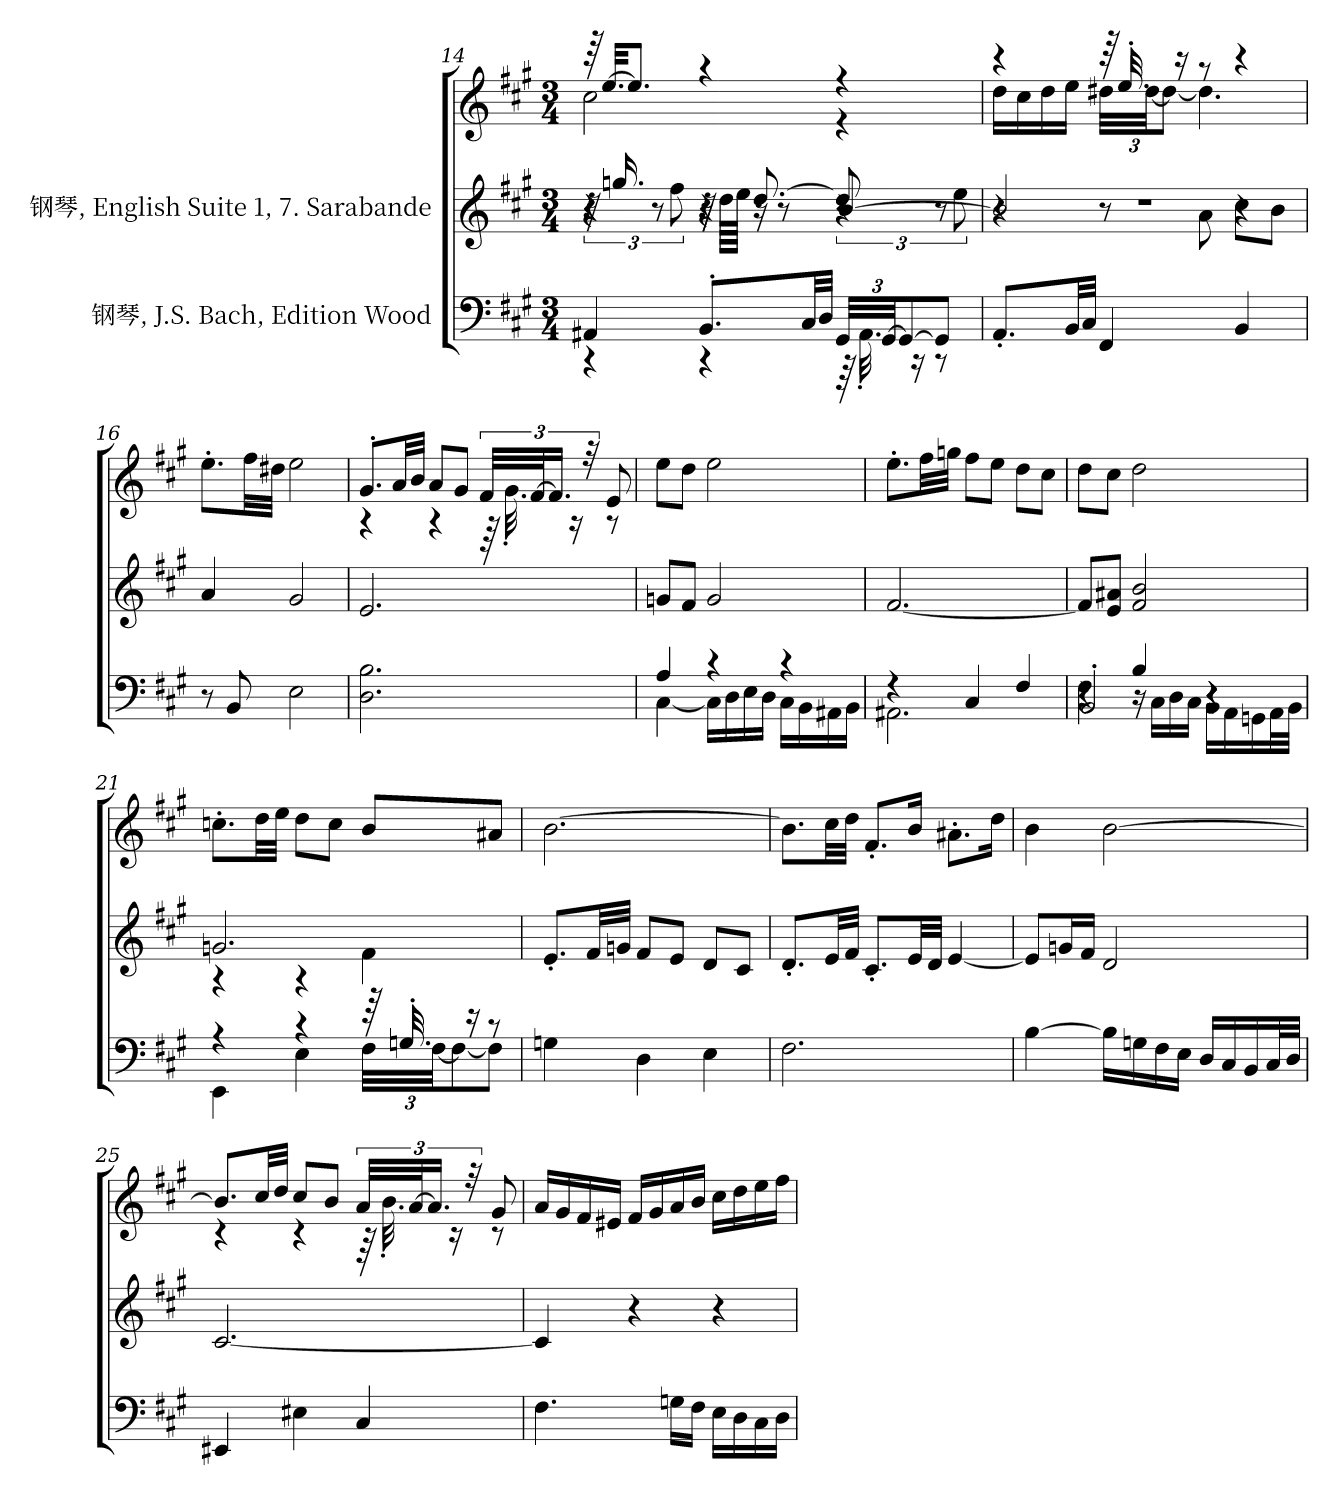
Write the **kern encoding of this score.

**kern	**kern	**kern
*part2	*part1	*part1
*staff3	*staff2	*staff1
*I"钢琴, J.S. Bach, Edition Wood	*I"钢琴, English Suite 1, 7. Sarabande	*
!!LO:LB:g=z
*clefF4	*clefG2	*clefG2
*k[f#c#g#]	*k[f#c#g#]	*k[f#c#g#]
*M3/4	*M3/4	*M3/4
=14	=14	=14
*^	*^	*^
*	*	*	*^	*	*
4AA#X/	4r	32r	6r	4r	64r	2cc#\
.	.	.	.	.	[32.ee/KKL	.
.	.	16.ggn/	.	.	.	.
.	.	.	.	.	8.ee/J]	.
.	.	8r	.	.	.	.
.	.	.	12ff#\	.	.	.
8.BB'/L	4r	16r	32r	4r	4r	.
.	.	.	64dd\LLLL	.	.	.
.	.	.	64ee\JJJJ	.	.	.
.	.	[8.dd/	16r	.	.	.
.	.	.	8r	.	.	.
32C#/LL	.	.	.	.	.	.
32D/JJJ	.	.	.	.	.	.
*Xbrackettup	*	*	*	*	*	*
48GG#/LLL	64r	8dd/]	6r	[4b/	4r	4r
.	32.AA#'\	.	.	.	.	.
[48GG#/JJ	.	.	.	.	.	.
12GG#/_	.	.	.	.	.	.
.	16r	.	.	.	.	.
8GG#/J]	8r	8r	.	.	.	.
.	.	.	12ee\	.	.	.
*v	*v	*	*	*	*	*
=15	=15	=15	=15	=15	=15
8.AA'/L	2.r	4r	2b/]	4r	16dd\LL
.	.	.	.	.	16cc#\
.	.	.	.	.	16dd\
32BB/LL	.	.	.	.	16ee\JJ
32C#/JJJ	.	.	.	.	.
*	*	*	*	*	*Xbrackettup
4FF#/	.	8r	.	64r	48dd#X\LLL
.	.	.	.	32.ee'/	.
.	.	.	.	.	[48dd#\JJ
.	.	.	.	.	12dd#\J_
.	.	.	.	16r	.
.	.	8a\	.	8r	4.dd#\]
4BB/	.	8cc#\L	4r	4r	.
.	.	8b\J	.	.	.
*	*v	*v	*v	*	*
*	*	*v	*v
!!LO:LB:g=z
=16	=16	=16
8r	4a/	8.ee'\L
8BB/	.	.
.	.	32ff#\LL
.	.	32dd#X\JJJ
2E\	2g#/	2ee\
=17	=17	=17
*	*	*^
2.D\ 2.B\	2.e/	8.g#'/L	4r
.	.	32a/LL	.
.	.	32b/JJJ	.
.	.	8a/L	4r
.	.	8g#/J	.
*	*	*brackettup	*
.	.	48f#/LLL	64r
.	.	.	32.g#'\
.	.	[48f#/J	.
.	.	24.f#/JJ]	.
.	.	.	16r
.	.	48r	.
.	.	8e/	8r
*	*	*v	*v
=18	=18	=18
*^	*	*
4A/	[4C#\	8gn/L	8ee\L
.	.	8f#/J	8dd\J
4r	16C#\LL]	2g/	2ee\
.	16D\	.	.
.	16E\	.	.
.	16D\JJ	.	.
4r	16C#\LL	.	.
.	16BB\	.	.
.	16AA#X\	.	.
.	16BB\JJ	.	.
=19	=19	=19	=19
4r	2.AA#X\	[2.f#/	8.ee'\L
.	.	.	32ff#\LL
.	.	.	32ggn\JJJ
4C#/	.	.	8ff#\L
.	.	.	8ee\J
4F#/	.	.	8dd\L
.	.	.	8cc#\J
!!LO:LB:g=z
=20	=20	=20	=20
*	*^	*	*
4r	4F#\	2BB'/	8f#/L]	8dd\L
.	.	.	8e/ 8a#X/J	8cc#\J
4B/	16r	.	2f#/ 2b/	2dd\
.	16C#\LL	.	.	.
.	16D\	.	.	.
.	16C#\JJ	.	.	.
4r	16BB\LL	4r	.	.
.	16AA\	.	.	.
.	16GGn\	.	.	.
.	32AA\L	.	.	.
.	32BB\JJJ	.	.	.
*	*v	*v	*	*
=21	=21	=21	=21
*	*	*^	*
4r	4EE\	2.gn/	4r	8.ccn'\L
.	.	.	.	32dd\LL
.	.	.	.	32ee\JJJ
4r	4E\	.	4r	8dd\L
.	.	.	.	8cc\J
64r	48F#\LLL	.	4f#\	8b/L
32.Gn'/	.	.	.	.
.	[48F#\JJ	.	.	.
.	12F#\_	.	.	.
16r	.	.	.	.
8r	8F#\J]	.	.	8a#X/J
*v	*v	*	*	*
*	*v	*v	*
=22	=22	=22
4Gn\	8.e'/L	[2.b\
.	32f#/LL	.
.	32gn/JJJ	.
4D\	8f#/L	.
.	8e/J	.
4E\	8d/L	.
.	8c#/J	.
!!LO:PB:g=z
=23	=23	=23
2.F#\	8.d'/L	8.b\L]
.	32e/LL	32cc#\LL
.	32f#/JJJ	32dd\JJJ
.	8.c#'/L	8.f#'/L
.	32e/LL	16b/Jk
.	32d/JJJ	.
.	[4e/	8.a#X'\L
.	.	16dd\Jk
=24	=24	=24
[4B\	8e/L]	4b\
.	16gn/L	.
.	16f#/JJ	.
16B\LL]	2d/	[2b\
16Gn\	.	.
16F#\	.	.
16E\JJ	.	.
16D/LL	.	.
16C#/	.	.
16BB/	.	.
32C#/L	.	.
32D/JJJ	.	.
=25	=25	=25
*	*	*^
4EE#X/	[2.c#/	8.b/L]	4r
.	.	32cc#/LL	.
.	.	32dd/JJJ	.
4E#X\	.	8cc#/L	4r
.	.	8b/J	.
4C#/	.	48a/LLL	64r
.	.	.	32.b'\
.	.	[48a/J	.
.	.	24.a/JJ]	.
.	.	.	16r
.	.	48r	.
.	.	8g#/	8r
*	*	*v	*v
!!LO:LB:g=z
=26	=26	=26
4.F#\	4c#/]	16a/LL
.	.	16g#/
.	.	16f#/
.	.	16e#X/JJ
.	4r	16f#/LL
.	.	16g#/
16Gn\LL	.	16a/
16F#\JJ	.	16b/JJ
16E\LL	4r	16cc#\LL
16D\	.	16dd\
16C#\	.	16ee\
16D\JJ	.	16ff#\JJ
=	=	=
*-	*-	*-
